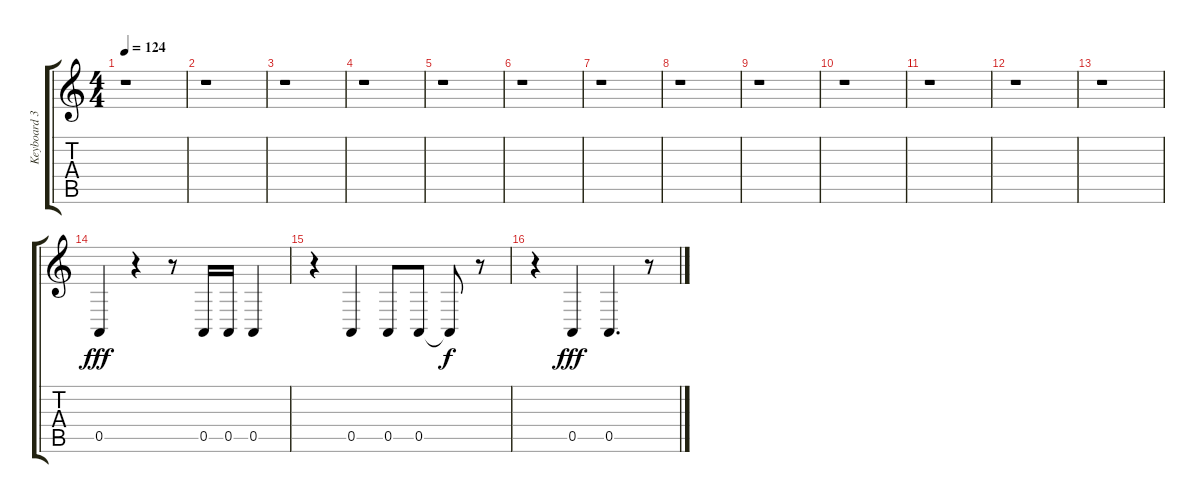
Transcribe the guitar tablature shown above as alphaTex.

\track ("Keyboard 3" "Keyboard 3") {instrument pad3polysynth}
\staff {score tabs}
\tuning (E4 B3 G3 D3 A2 E2) {hide}
\ts (4 4)
\tempo 124
\clef g2
\ks c
r.1{dy fff} |
r.1 |
r.1 |
r.1 |
r.1 |
r.1 |
r.1 |
r.1 |
r.1 |
r.1 |
r.1 |
r.1 |
r.1 |
0.5.4 r.4 r.8 0.5.16 0.5.16 0.5.4 |
r.4 0.5.4 0.5.8 0.5.8 0.5{t}.8{dy f} r.8 |
r.4 0.5.4{dy fff} 0.5.4{d} r.8
